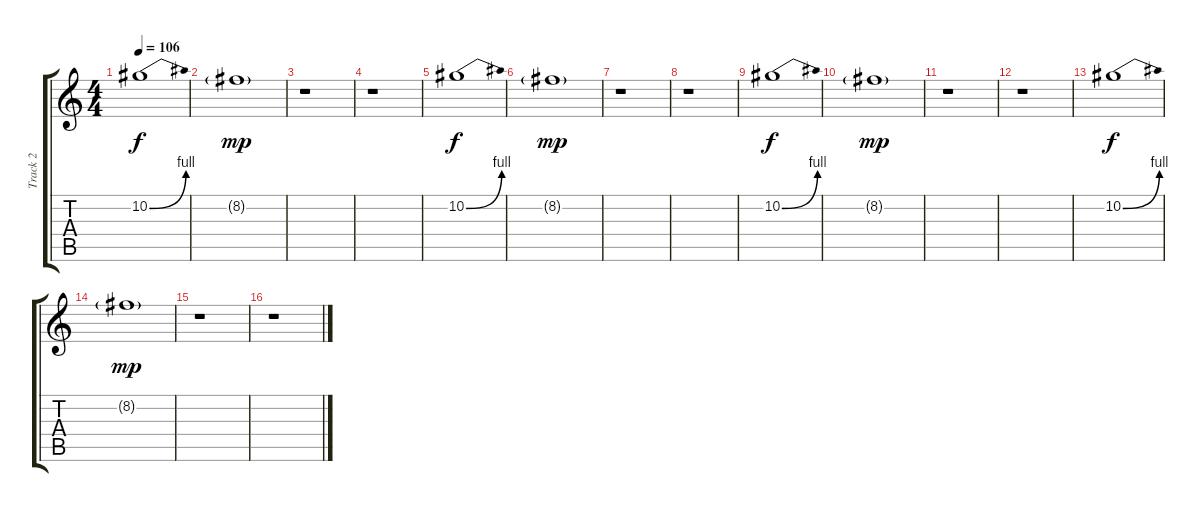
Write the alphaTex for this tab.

\track ("Track 2" "Track 2") {instrument distortionguitar}
\staff {score tabs}
\tuning (Eb4 Bb3 Gb3 Db3 Ab2 Eb2) {hide}
\ts (4 4)
\tempo 106
\clef g2
\ks c
10.2{be (bend 0 0 60 4)}.1{dy f instrument distortionguitar} |
8.2{g}.1{dy mp} |
r.1 |
r.1 |
10.2{be (bend 0 0 60 4)}.1{dy f} |
8.2{g}.1{dy mp} |
r.1 |
r.1 |
10.2{be (bend 0 0 60 4)}.1{dy f} |
8.2{g}.1{dy mp} |
r.1 |
r.1 |
10.2{be (bend 0 0 60 4)}.1{dy f} |
8.2{g}.1{dy mp} |
r.1 |
r.1
